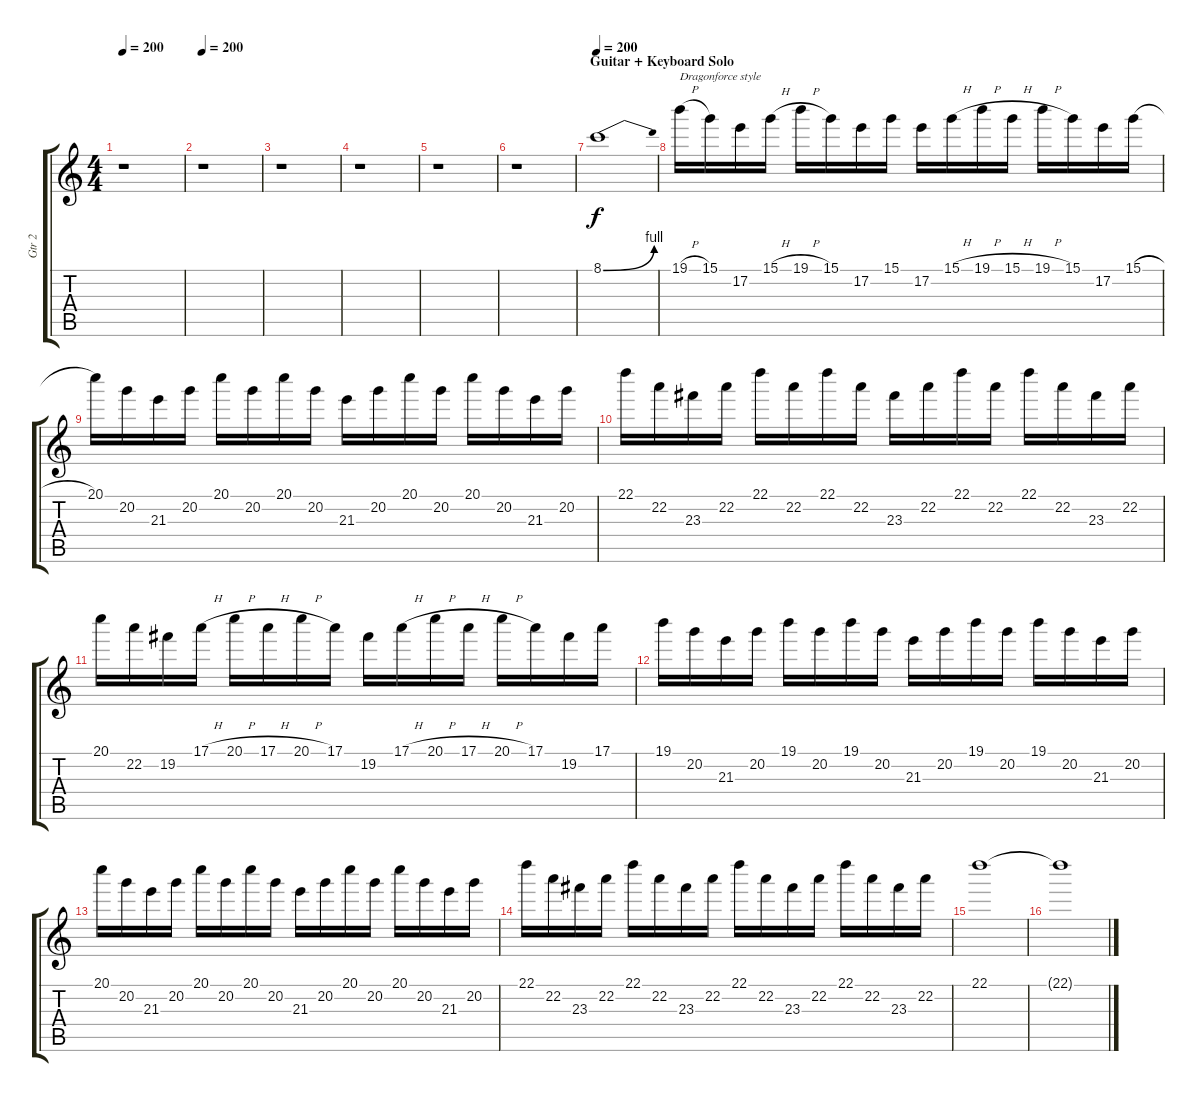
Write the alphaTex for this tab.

\track ("Gtr 2" "Gtr 2") {instrument distortionguitar}
\staff {score tabs}
\tuning (E4 B3 G3 D3 A2 E2) {hide}
\ts (4 4)
\tempo 200
\clef g2
\ks c
r.1{dy f} |
\tempo 200
r.1 |
r.1 |
r.1 |
r.1 |
r.1 |
\section ("" "Guitar + Keyboard Solo")
\tempo 200
8.1{be (bend 0 0 60 4)}.1 |
19.1{h}.16{txt "Dragonforce style" balance 6} 15.1.16 17.2.16 15.1{h}.16 19.1{h}.16 15.1.16 17.2.16 15.1.16 17.2.16 15.1{h}.16 19.1{h}.16 15.1{h}.16 19.1{h}.16 15.1.16 17.2.16 15.1{h}.16 |
20.1.16 20.2.16 21.3.16 20.2.16 20.1.16 20.2.16 20.1.16 20.2.16 21.3.16 20.2.16 20.1.16 20.2.16 20.1.16 20.2.16 21.3.16 20.2.16 |
22.1.16 22.2.16 23.3.16 22.2.16 22.1.16 22.2.16 22.1.16 22.2.16 23.3.16 22.2.16 22.1.16 22.2.16 22.1.16 22.2.16 23.3.16 22.2.16 |
20.1.16 22.2.16 19.2.16 17.1{h}.16 20.1{h}.16 17.1{h}.16 20.1{h}.16 17.1.16 19.2.16 17.1{h}.16 20.1{h}.16 17.1{h}.16 20.1{h}.16 17.1.16 19.2.16 17.1.16 |
19.1.16 20.2.16 21.3.16 20.2.16 19.1.16 20.2.16 19.1.16 20.2.16 21.3.16 20.2.16 19.1.16 20.2.16 19.1.16 20.2.16 21.3.16 20.2.16 |
20.1.16 20.2.16 21.3.16 20.2.16 20.1.16 20.2.16 20.1.16 20.2.16 21.3.16 20.2.16 20.1.16 20.2.16 20.1.16 20.2.16 21.3.16 20.2.16 |
22.1.16 22.2.16 23.3.16 22.2.16 22.1.16 22.2.16 23.3.16 22.2.16 22.1.16 22.2.16 23.3.16 22.2.16 22.1.16 22.2.16 23.3.16 22.2.16 |
22.1.1{volume 0} |
22.1{t}.1
